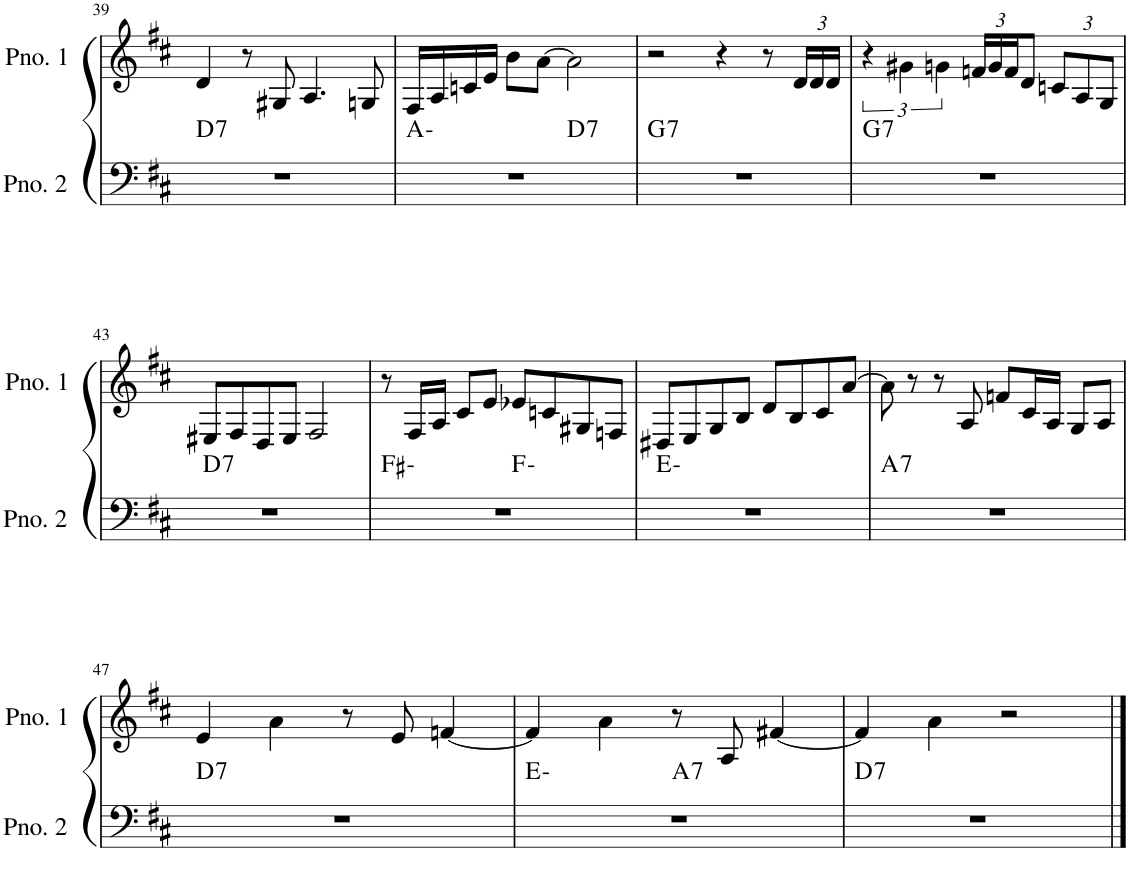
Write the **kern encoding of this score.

**kern	**harte	**kern
*part2	*part2	*part1
*staff2	*	*staff1
*I"ピアノ 2	*	*I"ピアノ 1
!!LO:PB:g=z
*clefF4	*	*clefG2
*k[f#c#]	*	*k[f#c#]
*M4/4	*	*M4/4
=39	=39	=39
!	!LO:H:kt=7	!
1r	D:7	4d/
.	.	8r
.	.	8G#X/
.	.	4.A/
.	.	8Gn/
=40	=40	=40
*^	*	*
1r	2ryy	A:min	16F#/LL
.	.	.	16A/
.	.	.	16cn/
.	.	.	16e/JJ
.	.	.	8b\L
.	.	.	[8a\J
!	!	!LO:H:kt=7	!
.	2ryy	D:7	2a\]
=41	=41	=41	=41
!	!	!LO:H:kt=7	!
*v	*v	*	*
1r	G:7	2r
.	.	4r
.	.	8r
*	*	*Xbrackettup
.	.	24d/LL
.	.	24d/
.	.	24d/JJ
=42	=42	=42
*	*	*brackettup
!	!LO:H:kt=7	!
1r	G:7	6r
.	.	6g#X\
.	.	6gn\
*	*	*Xbrackettup
.	.	24fn/LL
.	.	24g/
.	.	24f/J
.	.	8d/J
.	.	12cn/L
.	.	12A/
.	.	12G/J
!!LO:LB:g=z
=43	=43	=43
!	!LO:H:kt=7	!
1r	D:7	8E#X/L
.	.	8F#/
.	.	8D/
.	.	8E#/J
.	.	2F#/
=44	=44	=44
*^	*	*
1r	2ryy	F#:min	8r
.	.	.	16F#/LL
.	.	.	16A/JJ
.	.	.	8c#/L
.	.	.	8e/J
.	2ryy	F:min	8e-X/L
.	.	.	8cn/
.	.	.	8G#X/
.	.	.	8Fn/J
*v	*v	*	*
=45	=45	=45
1r	E:min	8D#X/L
.	.	8E/
.	.	8G/
.	.	8B/J
.	.	8d/L
.	.	8B/
.	.	8c#/
.	.	[8a/J
=46	=46	=46
!	!LO:H:kt=7	!
1r	A:7	8a\]
.	.	8r
.	.	8r
.	.	8A/
.	.	8fn/L
.	.	16c#/L
.	.	16A/JJ
.	.	8G/L
.	.	8A/J
!!LO:LB:g=z
=47	=47	=47
!	!LO:H:kt=7	!
1r	D:7	4e/
.	.	4a\
.	.	8r
.	.	8e/
.	.	[4fn/
=48	=48	=48
*^	*	*
1r	2ryy	E:min	4f/]
.	.	.	4a\
!	!	!LO:H:kt=7	!
.	2ryy	A:7	8r
.	.	.	8A/
.	.	.	[4f#X/
=49	=49	=49	=49
!	!	!LO:H:kt=7	!
*v	*v	*	*
1r	D:7	4f#/]
.	.	4a\
.	.	2r
==	==	==
*-	*-	*-
